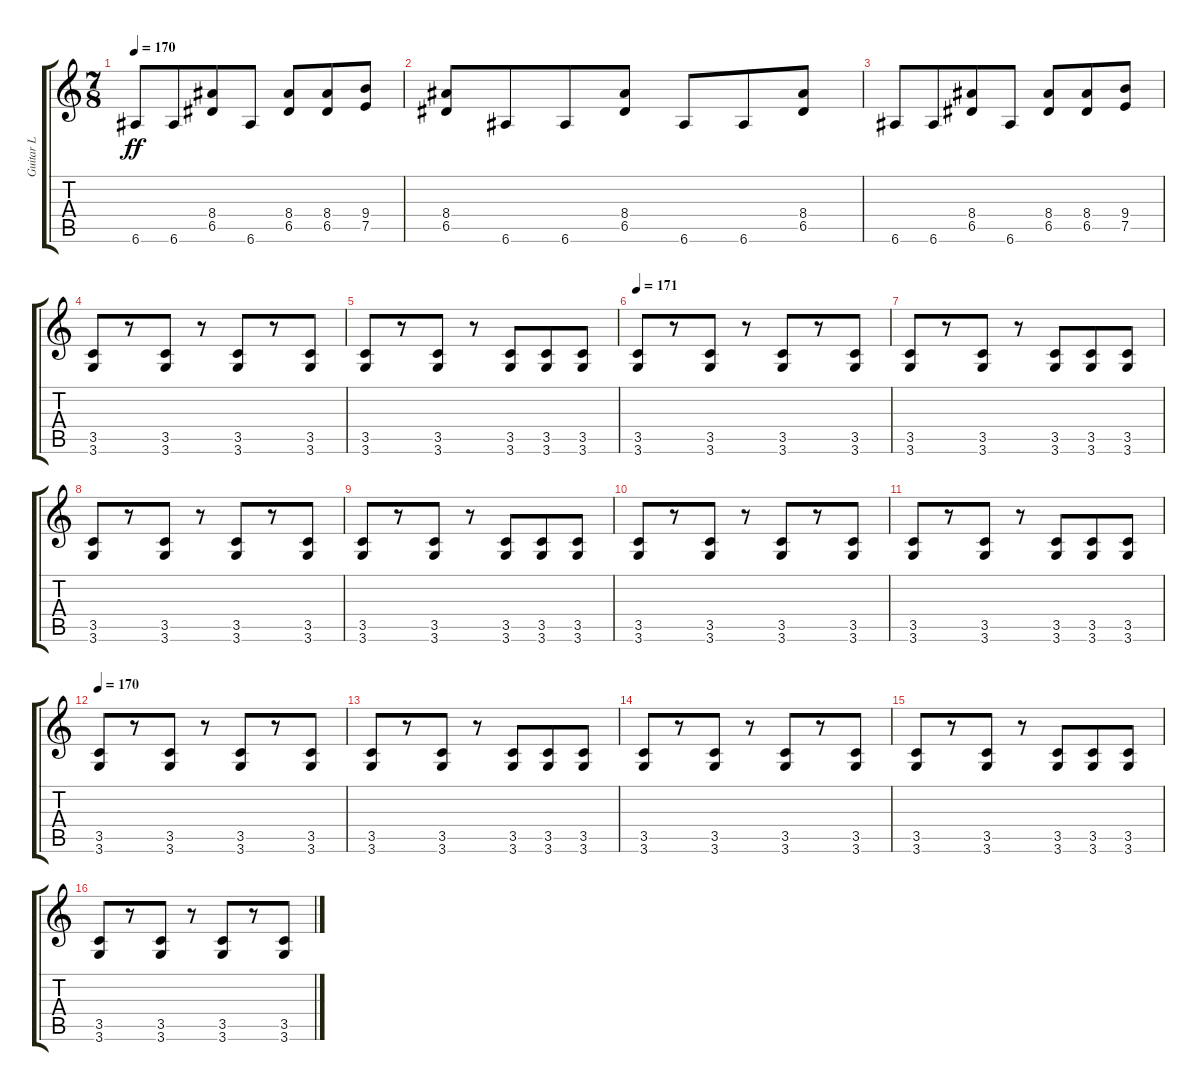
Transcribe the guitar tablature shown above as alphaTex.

\track ("Guitar L" "Guitar L") {instrument distortionguitar}
\staff {score tabs}
\tuning (E4 B3 G3 D3 A2 E2) {hide}
\ts (7 8)
\tempo 170
\clef g2
\ks c
6.6.8{dy ff} 6.6.8 (8.4 6.5).8 6.6.8 (8.4 6.5).8 (8.4 6.5).8 (9.4 7.5).8 |
(8.4 6.5).8 6.6.8 6.6.8 (8.4 6.5).8 6.6.8 6.6.8 (8.4 6.5).8 |
6.6.8 6.6.8 (8.4 6.5).8 6.6.8 (8.4 6.5).8 (8.4 6.5).8 (9.4 7.5).8 |
(3.5 3.6).8 r.8 (3.5 3.6).8 r.8 (3.5 3.6).8 r.8 (3.5 3.6).8 |
(3.5 3.6).8 r.8 (3.5 3.6).8 r.8 (3.5 3.6).8 (3.5 3.6).8 (3.5 3.6).8 |
\tempo 171
(3.5 3.6).8 r.8 (3.5 3.6).8 r.8 (3.5 3.6).8 r.8 (3.5 3.6).8 |
(3.5 3.6).8 r.8 (3.5 3.6).8 r.8 (3.5 3.6).8 (3.5 3.6).8 (3.5 3.6).8 |
(3.5 3.6).8 r.8 (3.5 3.6).8 r.8 (3.5 3.6).8 r.8 (3.5 3.6).8 |
(3.5 3.6).8 r.8 (3.5 3.6).8 r.8 (3.5 3.6).8 (3.5 3.6).8 (3.5 3.6).8 |
(3.5 3.6).8 r.8 (3.5 3.6).8 r.8 (3.5 3.6).8 r.8 (3.5 3.6).8 |
(3.5 3.6).8 r.8 (3.5 3.6).8 r.8 (3.5 3.6).8 (3.5 3.6).8 (3.5 3.6).8 |
\tempo 170
(3.5 3.6).8 r.8 (3.5 3.6).8 r.8 (3.5 3.6).8 r.8 (3.5 3.6).8 |
(3.5 3.6).8 r.8 (3.5 3.6).8 r.8 (3.5 3.6).8 (3.5 3.6).8 (3.5 3.6).8 |
(3.5 3.6).8 r.8 (3.5 3.6).8 r.8 (3.5 3.6).8 r.8 (3.5 3.6).8 |
(3.5 3.6).8 r.8 (3.5 3.6).8 r.8 (3.5 3.6).8 (3.5 3.6).8 (3.5 3.6).8 |
(3.5 3.6).8 r.8 (3.5 3.6).8 r.8 (3.5 3.6).8 r.8 (3.5 3.6).8
